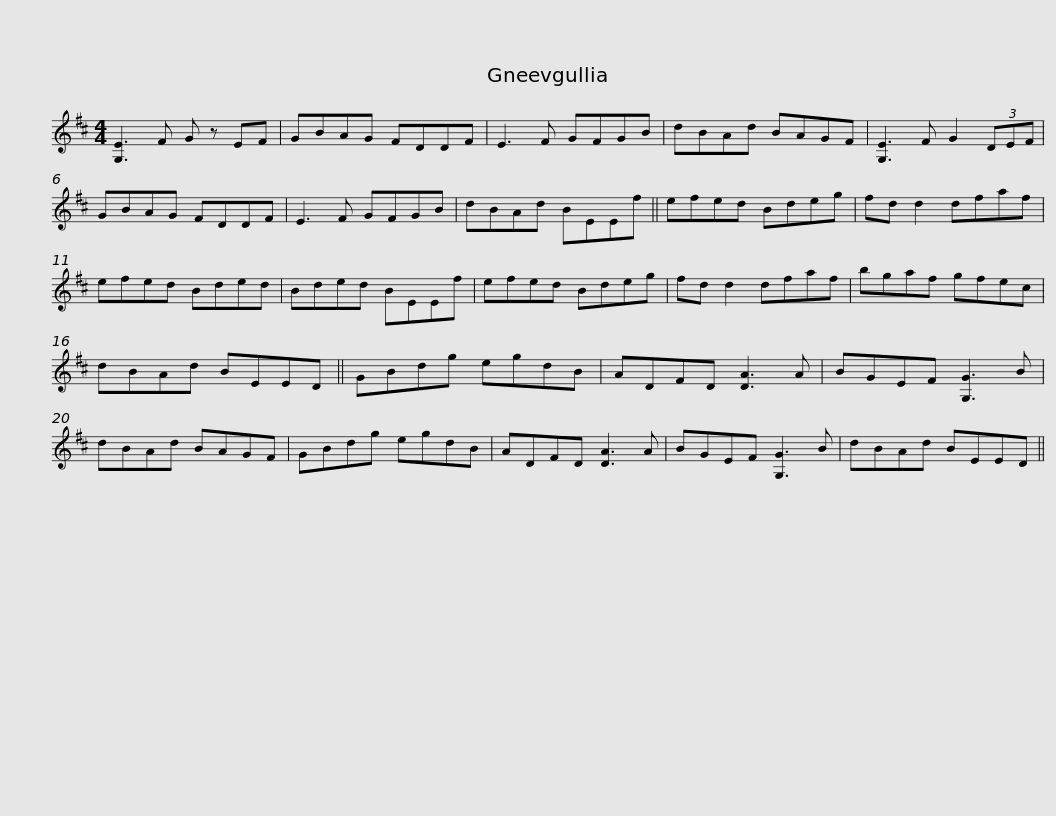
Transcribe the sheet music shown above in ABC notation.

X:1
L:1/8
M:4/4
I:linebreak $
K:D
V:1 treble
V:1
 [G,E]3 F G z EF | GBAG FDDF | E3 F GFGB | dBAd BAGF | [G,E]3 F G2 (3DEF |$ %5
 GBAG FDDF | E3 F GFGB | dBAd BEEf || efed Bdeg | fd d2 dfaf | %10
 efed Bded |$ Bded BEEf | efed Bdeg | fd d2 dfaf | bgaf gfec | %15
 dBAd BEED ||$ GBdg egdB | ADFD [DA]3 A | BGEF [G,G]3 B | dBAd BAGF | %20
 GBdg egdB | ADFD [DA]3 A |$ BGEF [G,G]3 B | dBAd BEED || %24
